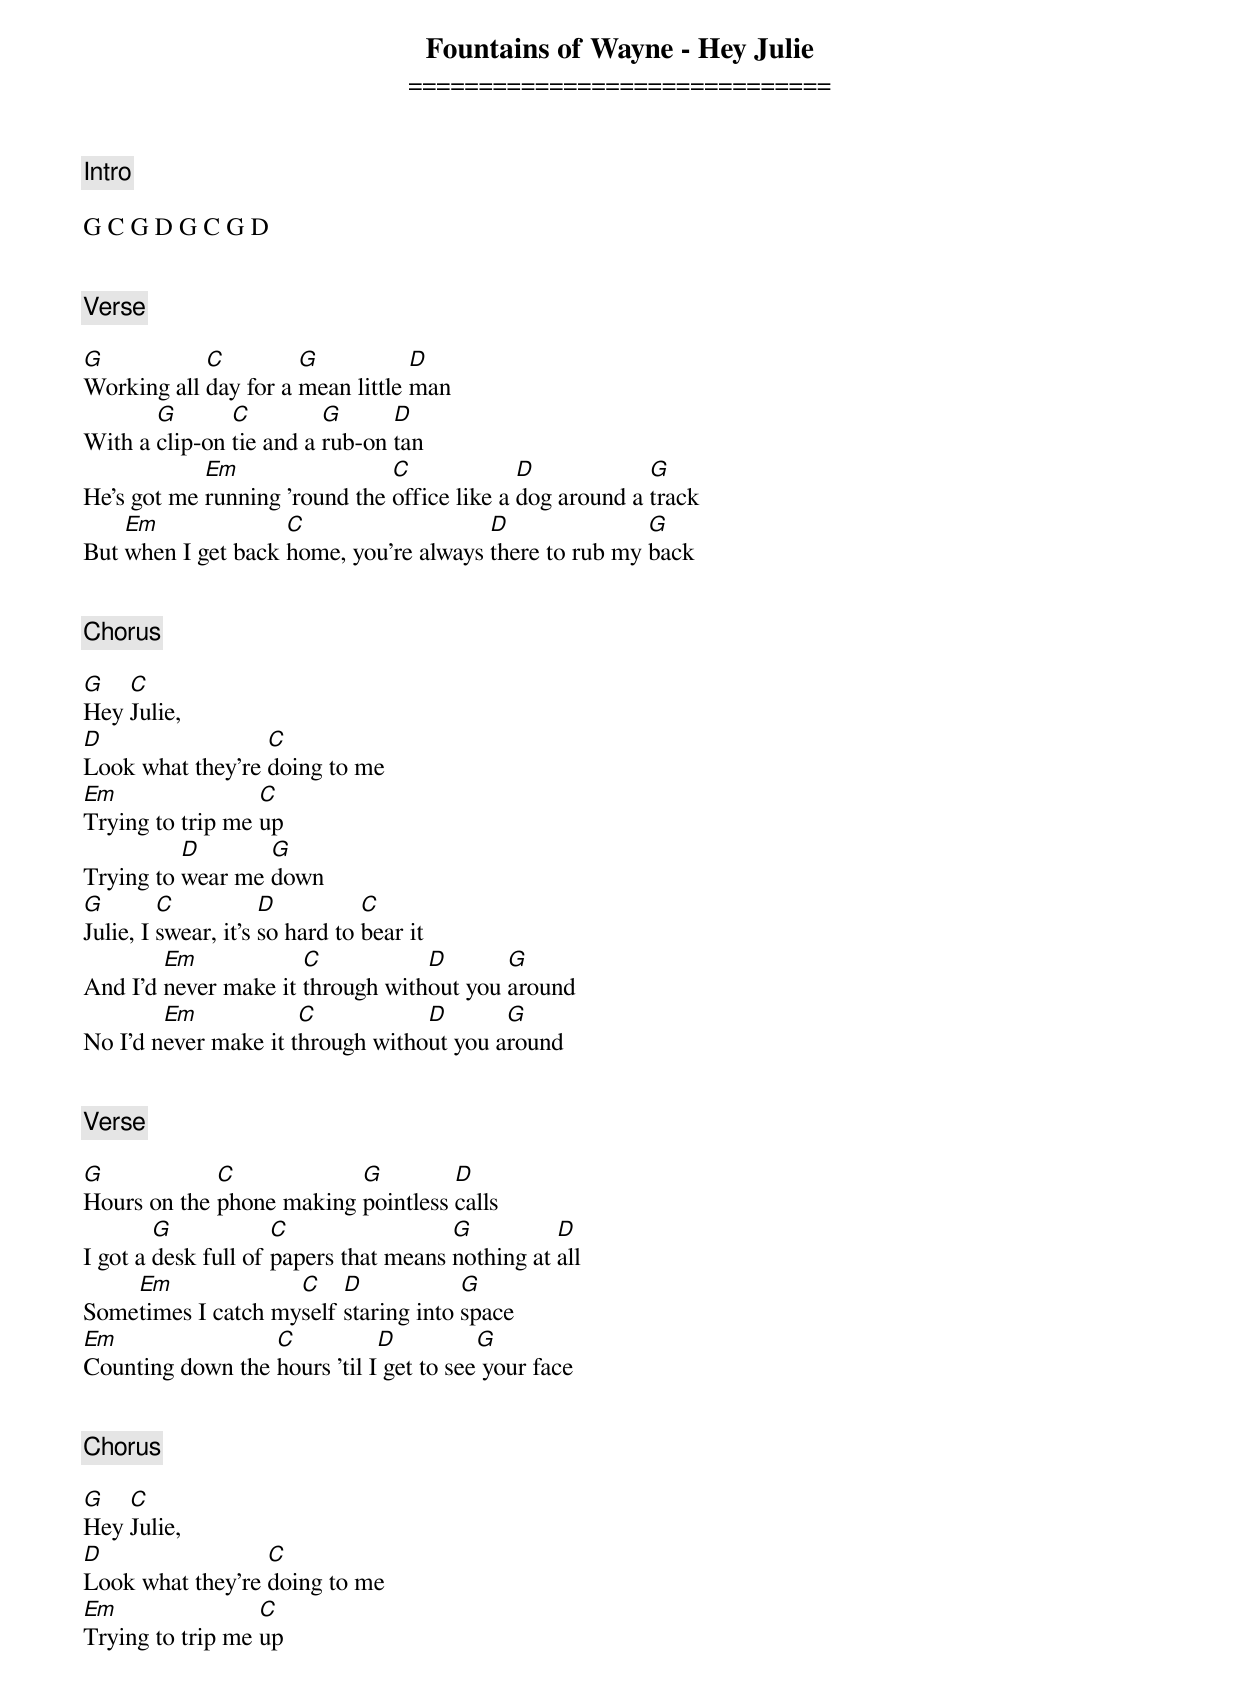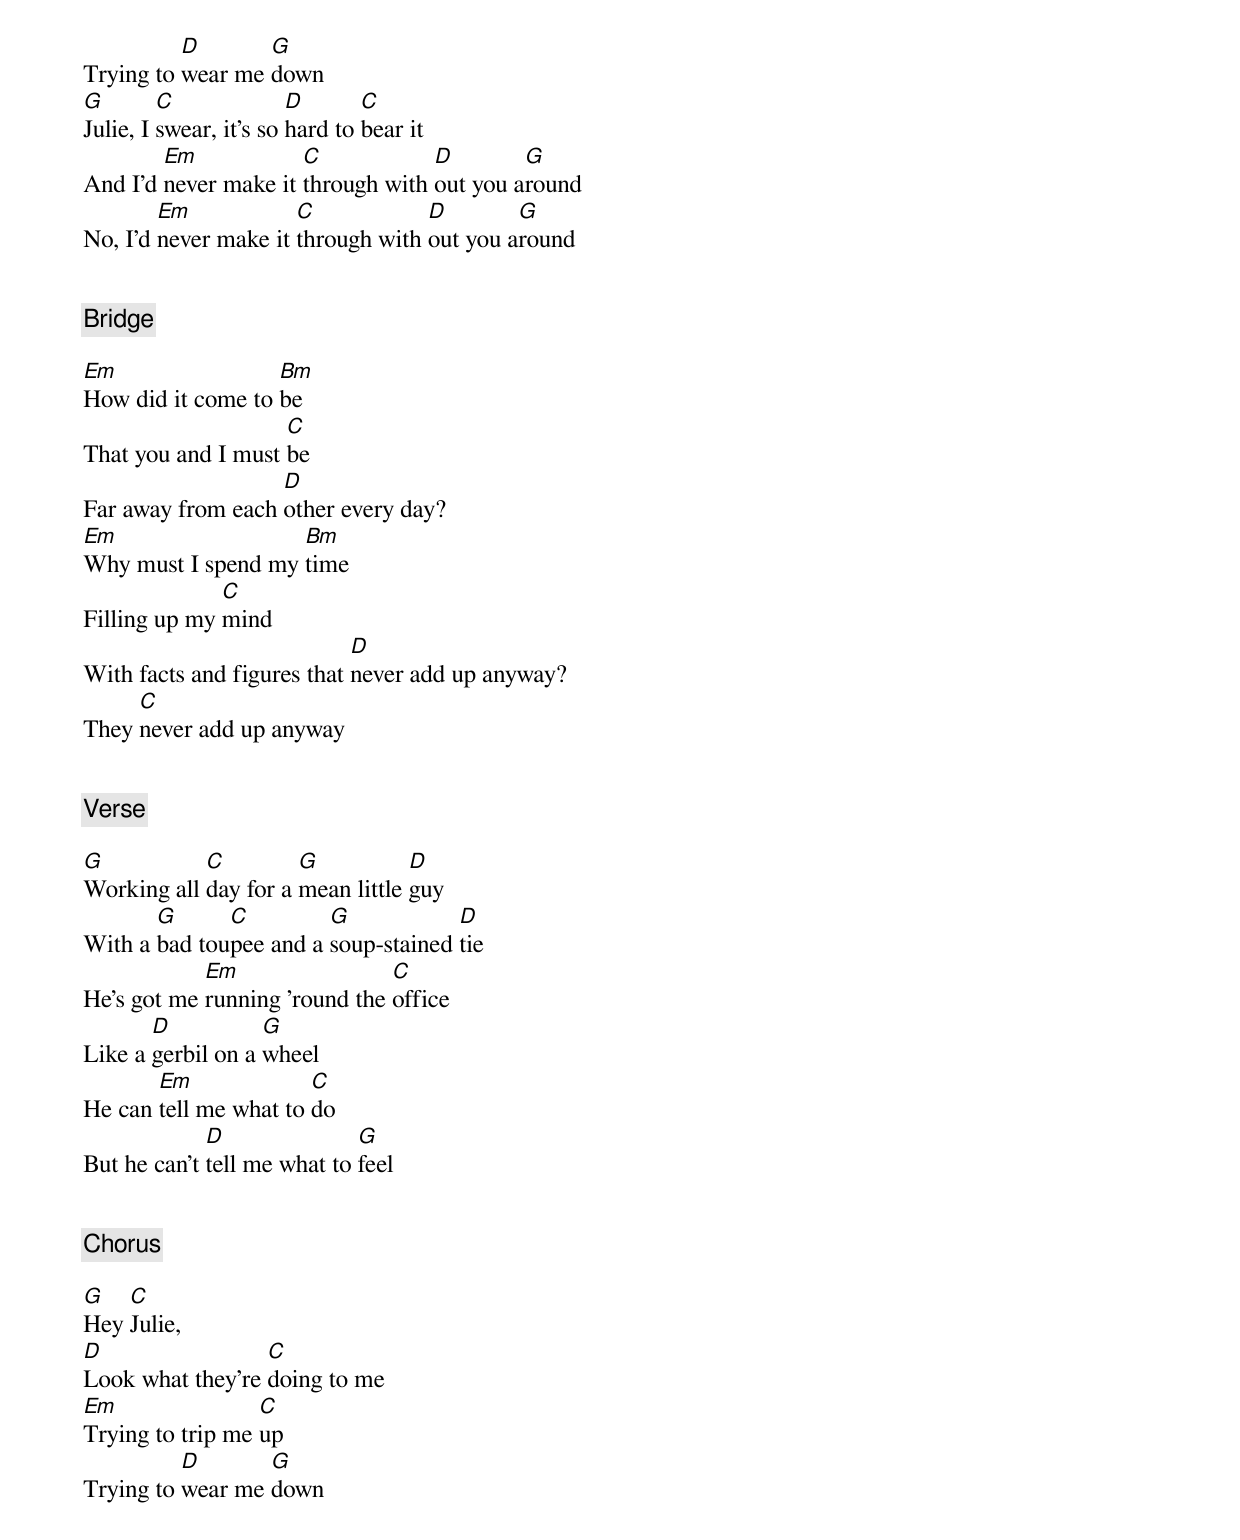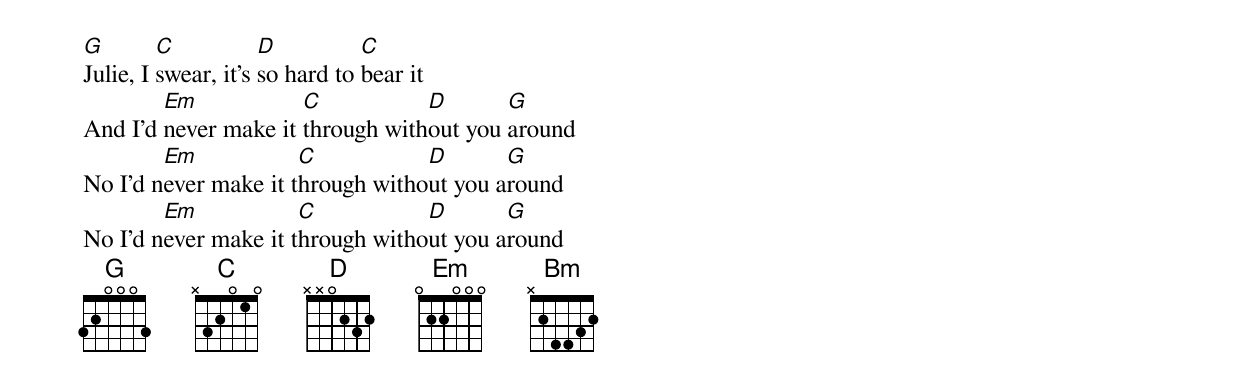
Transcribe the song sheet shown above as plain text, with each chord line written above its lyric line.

Fountains of Wayne - Hey Julie
==============================


[Intro]

G C G D G C G D


[Verse]

G           C         G           D
Working all day for a mean little man
       G       C         G      D
With a clip-on tie and a rub-on tan
            Em                 C             D            G
He's got me running 'round the office like a dog around a track
    Em              C                   D               G
But when I get back home, you're always there to rub my back


[Chorus]

G   C
Hey Julie,
D                 C
Look what they're doing to me
Em                C
Trying to trip me up
          D       G
Trying to wear me down
G        C           D          C
Julie, I swear, it's so hard to bear it
        Em            C           D       G
And I'd never make it through without you around
        Em            C           D       G
No I'd never make it through without you around


[Verse]

G            C            G         D
Hours on the phone making pointless calls
        G            C                 G          D
I got a desk full of papers that means nothing at all
    Em              C    D            G
Sometimes I catch myself staring into space
Em                C           D          G
Counting down the hours 'til I get to see your face


[Chorus]

G   C
Hey Julie,
D                 C
Look what they're doing to me
Em                C
Trying to trip me up
          D       G
Trying to wear me down
G        C              D       C
Julie, I swear, it's so hard to bear it
        Em            C            D        G
And I'd never make it through with out you around
        Em            C            D        G
No, I'd never make it through with out you around


[Bridge]

Em                 Bm
How did it come to be
                    C
That you and I must be
                   D
Far away from each other every day?
Em                  Bm
Why must I spend my time
              C
Filling up my mind
                            D
With facts and figures that never add up anyway?
     C
They never add up anyway


[Verse]

G           C         G           D
Working all day for a mean little guy
       G      C         G            D
With a bad toupee and a soup-stained tie
            Em                 C
He's got me running 'round the office
       D           G
Like a gerbil on a wheel
       Em              C
He can tell me what to do
             D               G
But he can't tell me what to feel


[Chorus]

G   C
Hey Julie,
D                 C
Look what they're doing to me
Em                C
Trying to trip me up
          D       G
Trying to wear me down
G        C           D          C
Julie, I swear, it's so hard to bear it
        Em            C           D       G
And I'd never make it through without you around
        Em            C           D       G
No I'd never make it through without you around
        Em            C           D       G
No I'd never make it through without you around
